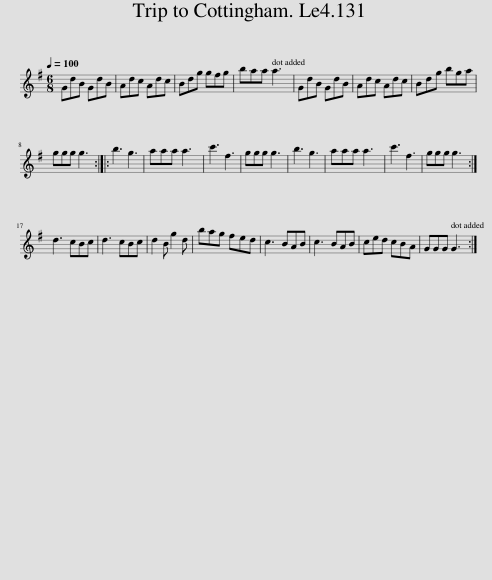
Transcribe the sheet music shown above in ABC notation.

X:1
L:1/8
Q:1/4=100
M:6/8
I:linebreak $
K:G
V:1 treble
V:1
 GdB GdB | Adc Adc | Bdg gfg | baa a3 | GdB GdB | %5
 Adc Adc | Bdg bga |$ ggg g3 :: b3 g3 | aaa a3 | %10
 c'3 f3 | ggg g3 | b3 g3 | aaa a3 | c'3 f3 | %15
 ggg g3 :|$ d3 cBc | d3 cBc | d2 B g2 d | bag fed | %20
 c3 BAB | c3 BAB | ced cBA | GGG G3 :| %24
